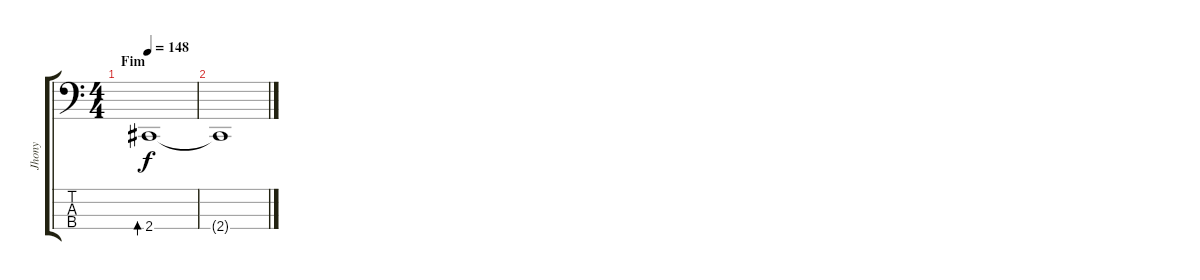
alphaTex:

\track ("Jhony" "Jhony") {instrument electricbasspick}
\staff {score tabs}
\tuning (E2 B1 Gb1 B0) {hide}
\ts (4 4)
\section ("" "Fim")
\tempo 148
\clef f4
\ks c
2.4.1{bd 480 dy f volume 0} |
2.4{t}.1
